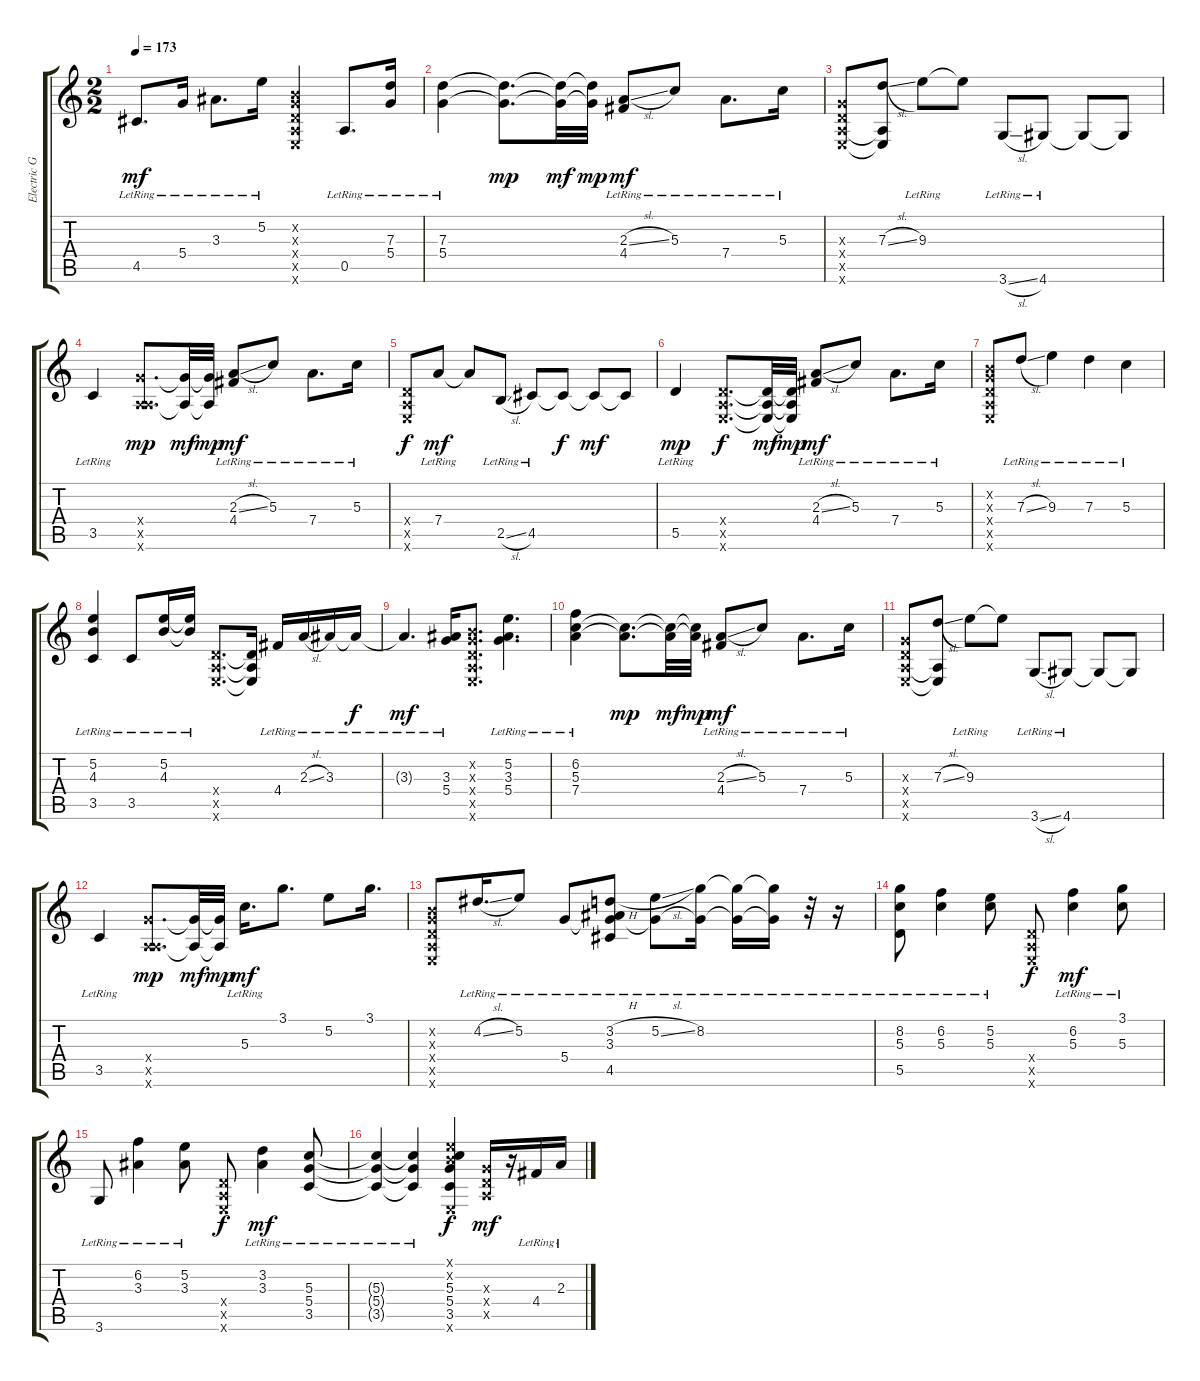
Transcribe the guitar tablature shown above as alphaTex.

\track ("Electric Guitar" "Electric G") {instrument electricguitarclean}
\staff {score tabs}
\tuning (E4 B3 G3 D3 A2 E2) {hide}
\ts (2 2)
\tempo 173
\clef g2
\ks c
4.5{lr}.8{d dy mf} 5.4{lr}.16 3.3{lr}.8{d} 5.2{lr}.16 (0.2{x} 0.3{x} 0.4{x} 0.5{x} 0.6{x}).4 0.5{lr}.8{d} (7.3{lr} 5.4).16 |
(7.3{lr} 5.4{lr}).4 (7.3{t} 5.4{t}).8{d dy mp} (7.3{t} 5.4{t}).32{dy mf} (7.3{t} 5.4{t}).32{dy mp} (2.3{sl lr} 4.4).8{dy mf} 5.3{lr}.8 7.4{lr}.8{d} 5.3{lr}.16 |
(0.3{x} 0.4{x} 0.5{x} 0.6{x}).8 (7.3{sl} 0.5{t} 0.6{t}).8 9.3{lr}.8 9.3{t}.8 3.6{sl lr}.8 4.6{lr}.8 4.6{t}.8 4.6{t}.8 |
3.5{lr}.4 (5.4{x} 0.5{x} 5.6{x}).8{d dy mp} (5.4{t} 5.6{t}).32{dy mf} (5.4{t} 5.6{t}).32{dy mp} (2.3{sl lr} 4.4).8{dy mf} 5.3{lr}.8 7.4{lr}.8{d} 5.3{lr}.16 |
(0.4{x} 0.5{x} 0.6{x}).8{dy f} 7.4{lr}.8{dy mf} 7.4{t}.8 2.5{sl lr}.8 4.5{lr}.8 4.5{t}.8{dy f} 4.5{t}.8{dy mf} 4.5{t}.8 |
5.5{lr}.4{dy mp} (0.4{x} 0.5{x} 0.6{x}).8{d dy f} (0.4{t} 0.5{t} 0.6{t}).32{dy mf} (0.4{t} 0.5{t} 0.6{t}).32{dy mp} (2.3{sl lr} 4.4).8{dy mf} 5.3{lr}.8 7.4{lr}.8{d} 5.3{lr}.16 |
(0.2{x} 0.3{x} 0.4{x} 0.5{x} 0.6{x}).8 7.3{sl lr}.8 9.3{lr}.4 7.3{lr}.4 5.3{lr}.4 |
(5.2{lr} 4.3{lr} 3.5{lr}).4 3.5{lr}.8 (5.2{lr} 4.3{lr}).16 (5.2{lr t} 4.3{lr t}).16 (0.4{x} 0.5{x} 0.6{x}).8{d} (0.4{t} 0.5{t} 0.6{t}).16 4.4{lr}.16 2.3{sl lr}.16 3.3{lr}.16 3.3{lr t}.16{dy f} |
3.3{lr t}.4{d dy mf} (3.3{lr} 5.4{lr}).16 (0.2{x} 0.3{x} 0.4{x} 0.5{x} 0.6{x}).8{d} (5.2 3.3{lr} 5.4).4{d} |
(6.2 5.3{lr} 7.4{lr}).4 (5.3{t} 7.4{t}).8{d dy mp} (5.3{t} 7.4{t}).32{dy mf} (5.3{t} 7.4{t}).32{dy mp} (2.3{sl lr} 4.4).8{dy mf} 5.3{lr}.8 7.4{lr}.8{d} 5.3{lr}.16 |
(0.3{x} 0.4{x} 0.5{x} 0.6{x}).8 (7.3{sl} 0.5{t} 0.6{t}).8 9.3{lr}.8 9.3{t}.8 3.6{sl lr}.8 4.6{lr}.8 4.6{t}.8 4.6{t}.8 |
3.5{lr}.4 (5.4{x} 0.5{x} 5.6{x}).8{d dy mp} (5.4{t} 5.6{t}).32{dy mf} (5.4{t} 5.6{t}).32{dy mp} 5.3{lr}.16{d dy mf} 3.1.8{d} 5.2.8 3.1.16{d} |
(0.2{x} 0.3{x} 0.4{x} 0.5{x} 0.6{x}).8 4.2{sl lr}.16{d} 5.2{lr}.8 5.4{lr}.8 (3.2{h lr} 3.3{lr} 5.4{lr t} 4.5{lr}).8 (5.2{sl lr} 5.4{lr t}).8 (8.2{lr} 5.4{lr t}).16 (8.2{lr t} 5.4{lr t}).16 (8.2{lr t} 5.4{lr t}).16 r.32 r.16 |
(8.2{lr} 5.3{lr} 5.5{lr}).8 (6.2{lr} 5.3{lr}).4 (5.2{lr} 5.3{lr}).8 (0.4{x} 0.5{x} 0.6{x}).8{dy f} (6.2{lr} 5.3{lr}).4{dy mf} (3.1{lr} 5.3{lr}).8 |
3.6{lr}.8 (6.2{lr} 3.3{lr}).4 (5.2{lr} 3.3{lr}).8 (0.4{x} 0.5{x} 0.6{x}).8{dy f} (3.2{lr} 3.3{lr}).4{dy mf} (5.3{lr} 5.4{lr} 3.5{lr}).8 |
(5.3{lr t} 5.4{lr t} 3.5{lr t}).4 (5.3{lr t} 5.4{lr t} 3.5{lr t}).4 (0.1{x} 0.2{x} 5.3 5.4 3.5 0.6{x}).4{dy f} (0.3{x} 0.4{x} 0.5{x}).16{dy mf} r.16 4.4{lr}.16 2.3{sl lr}.16
